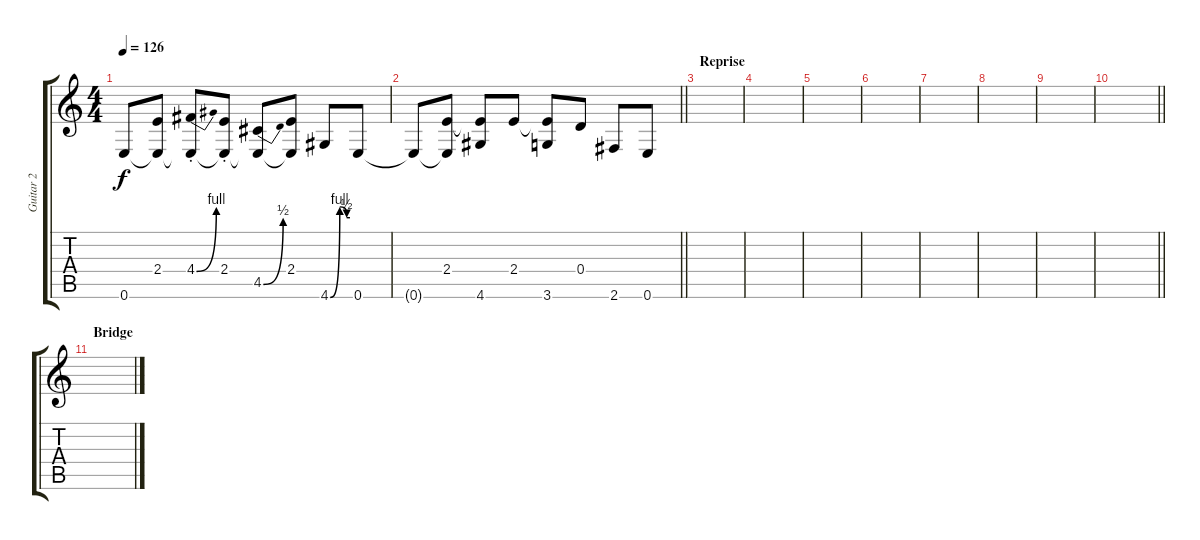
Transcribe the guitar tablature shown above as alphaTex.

\track ("Guitar 2" "Guitar 2") {instrument overdrivenguitar}
\staff {score tabs}
\tuning (E4 B3 G3 D3 A2 E2) {hide}
\ts (4 4)
\tempo 126
\clef g2
\ks c
0.6{t}.8{dy f} (2.4 0.6{t}).8 (4.4{be (bend 0 0 60 4) st} 0.6{t}).8 (2.4{st} 0.6{t}).8 (4.5{be (bend 0 0 60 2)} 0.6{t}).8 (2.4 0.6{t}).8 4.6{be (custom 0 0 29 4 50 2 60 2)}.8 0.6.8 |
\barLineRight lightlight
0.6{t}.8 (2.4 0.6{t}).8 (2.4{t} 4.6).8 2.4.8 (2.4{t} 3.6).8 0.4.8 2.6.8 0.6.8 |
\section ("" "Reprise")
|
|
|
|
|
|
|
\barLineRight lightlight
|
\section ("" "Bridge")
